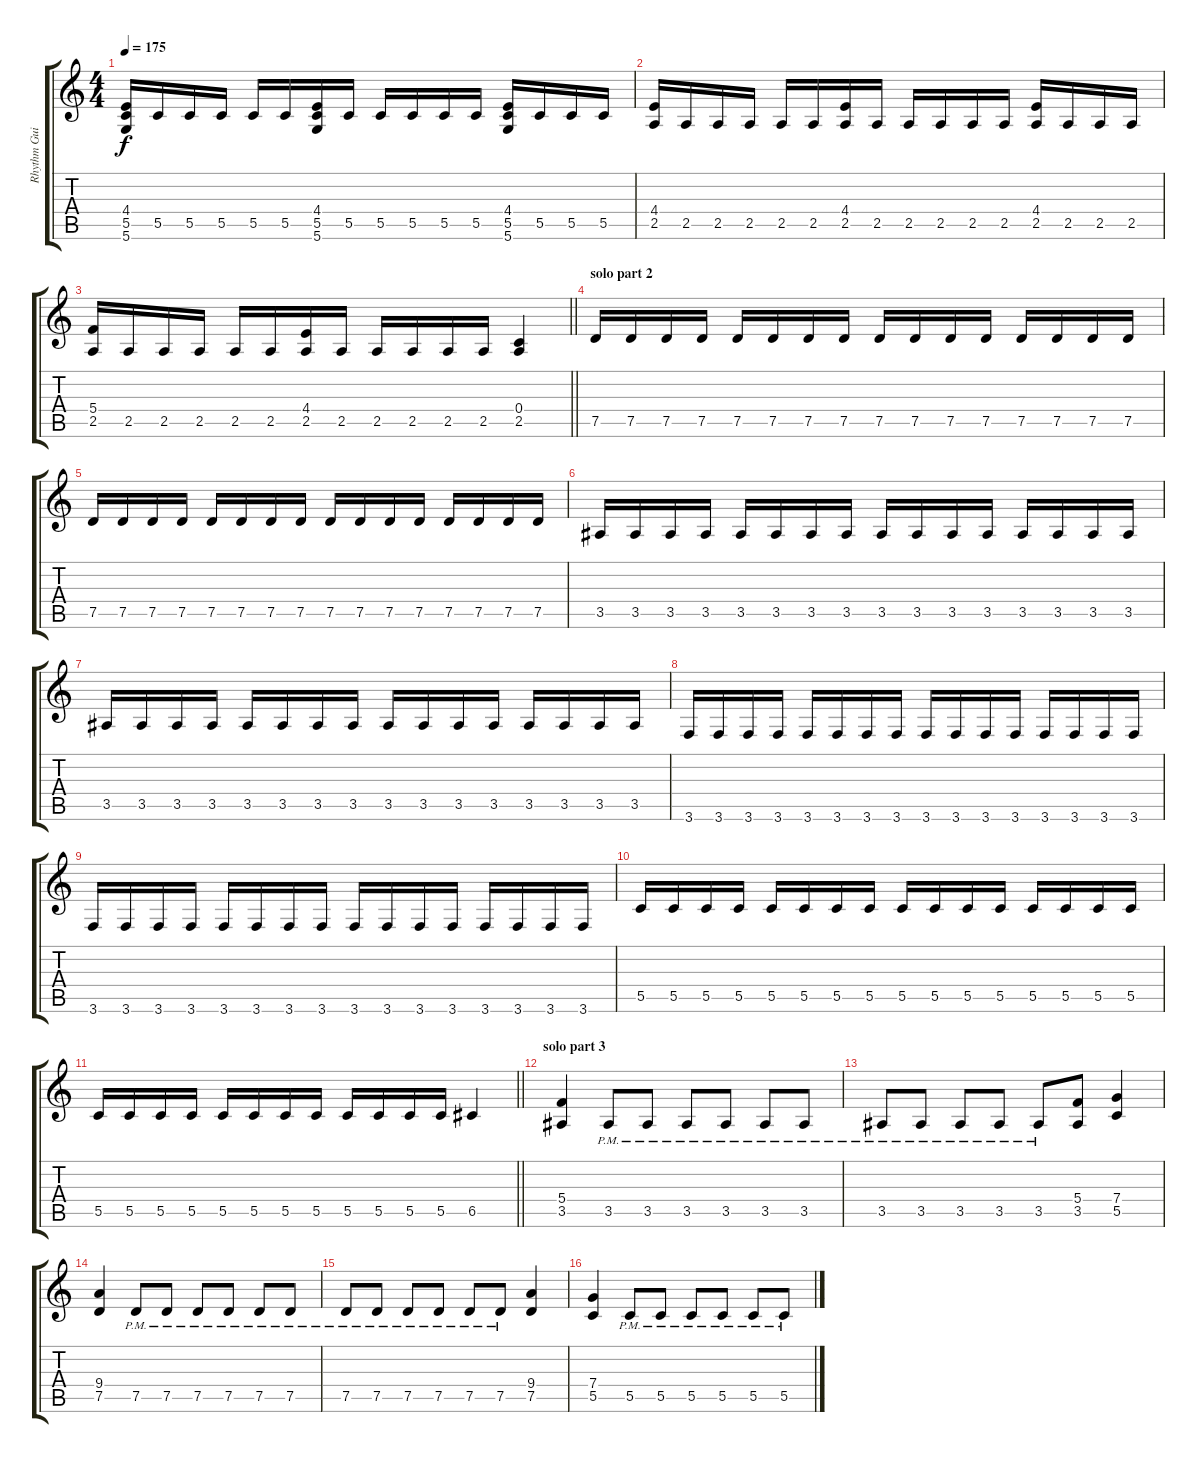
\track ("Rhythm Guitar 1" "Rhythm Gui") {instrument overdrivenguitar}
\staff {score tabs}
\tuning (D4 A3 F3 C3 G2 D2) {hide}
\ts (4 4)
\tempo 175
\clef g2
\ks c
(4.4 5.5 5.6).16{dy f} 5.5.16 5.5.16 5.5.16 5.5.16 5.5.16 (4.4 5.5 5.6).16 5.5.16 5.5.16 5.5.16 5.5.16 5.5.16 (4.4 5.5 5.6).16 5.5.16 5.5.16 5.5.16 |
(4.4 2.5).16 2.5.16 2.5.16 2.5.16 2.5.16 2.5.16 (4.4 2.5).16 2.5.16 2.5.16 2.5.16 2.5.16 2.5.16 (4.4 2.5).16 2.5.16 2.5.16 2.5.16 |
\barLineRight lightlight
(5.4 2.5).16 2.5.16 2.5.16 2.5.16 2.5.16 2.5.16 (4.4 2.5).16 2.5.16 2.5.16 2.5.16 2.5.16 2.5.16 (0.4 2.5).4 |
\section ("" "solo part 2")
7.5.16 7.5.16 7.5.16 7.5.16 7.5.16 7.5.16 7.5.16 7.5.16 7.5.16 7.5.16 7.5.16 7.5.16 7.5.16 7.5.16 7.5.16 7.5.16 |
7.5.16 7.5.16 7.5.16 7.5.16 7.5.16 7.5.16 7.5.16 7.5.16 7.5.16 7.5.16 7.5.16 7.5.16 7.5.16 7.5.16 7.5.16 7.5.16 |
3.5.16 3.5.16 3.5.16 3.5.16 3.5.16 3.5.16 3.5.16 3.5.16 3.5.16 3.5.16 3.5.16 3.5.16 3.5.16 3.5.16 3.5.16 3.5.16 |
3.5.16 3.5.16 3.5.16 3.5.16 3.5.16 3.5.16 3.5.16 3.5.16 3.5.16 3.5.16 3.5.16 3.5.16 3.5.16 3.5.16 3.5.16 3.5.16 |
3.6.16 3.6.16 3.6.16 3.6.16 3.6.16 3.6.16 3.6.16 3.6.16 3.6.16 3.6.16 3.6.16 3.6.16 3.6.16 3.6.16 3.6.16 3.6.16 |
3.6.16 3.6.16 3.6.16 3.6.16 3.6.16 3.6.16 3.6.16 3.6.16 3.6.16 3.6.16 3.6.16 3.6.16 3.6.16 3.6.16 3.6.16 3.6.16 |
5.5.16 5.5.16 5.5.16 5.5.16 5.5.16 5.5.16 5.5.16 5.5.16 5.5.16 5.5.16 5.5.16 5.5.16 5.5.16 5.5.16 5.5.16 5.5.16 |
\barLineRight lightlight
5.5.16 5.5.16 5.5.16 5.5.16 5.5.16 5.5.16 5.5.16 5.5.16 5.5.16 5.5.16 5.5.16 5.5.16 6.5.4 |
\section ("" "solo part 3")
(5.4 3.5).4 3.5{pm}.8 3.5{pm}.8 3.5{pm}.8 3.5{pm}.8 3.5{pm}.8 3.5{pm}.8 |
3.5{pm}.8 3.5{pm}.8 3.5{pm}.8 3.5{pm}.8 3.5{pm}.8 (5.4 3.5).8 (7.4 5.5).4 |
(9.4 7.5).4 7.5{pm}.8 7.5{pm}.8 7.5{pm}.8 7.5{pm}.8 7.5{pm}.8 7.5{pm}.8 |
7.5{pm}.8 7.5{pm}.8 7.5{pm}.8 7.5{pm}.8 7.5{pm}.8 7.5{pm}.8 (9.4 7.5).4 |
(7.4 5.5).4 5.5{pm}.8 5.5{pm}.8 5.5{pm}.8 5.5{pm}.8 5.5{pm}.8 5.5{pm}.8
